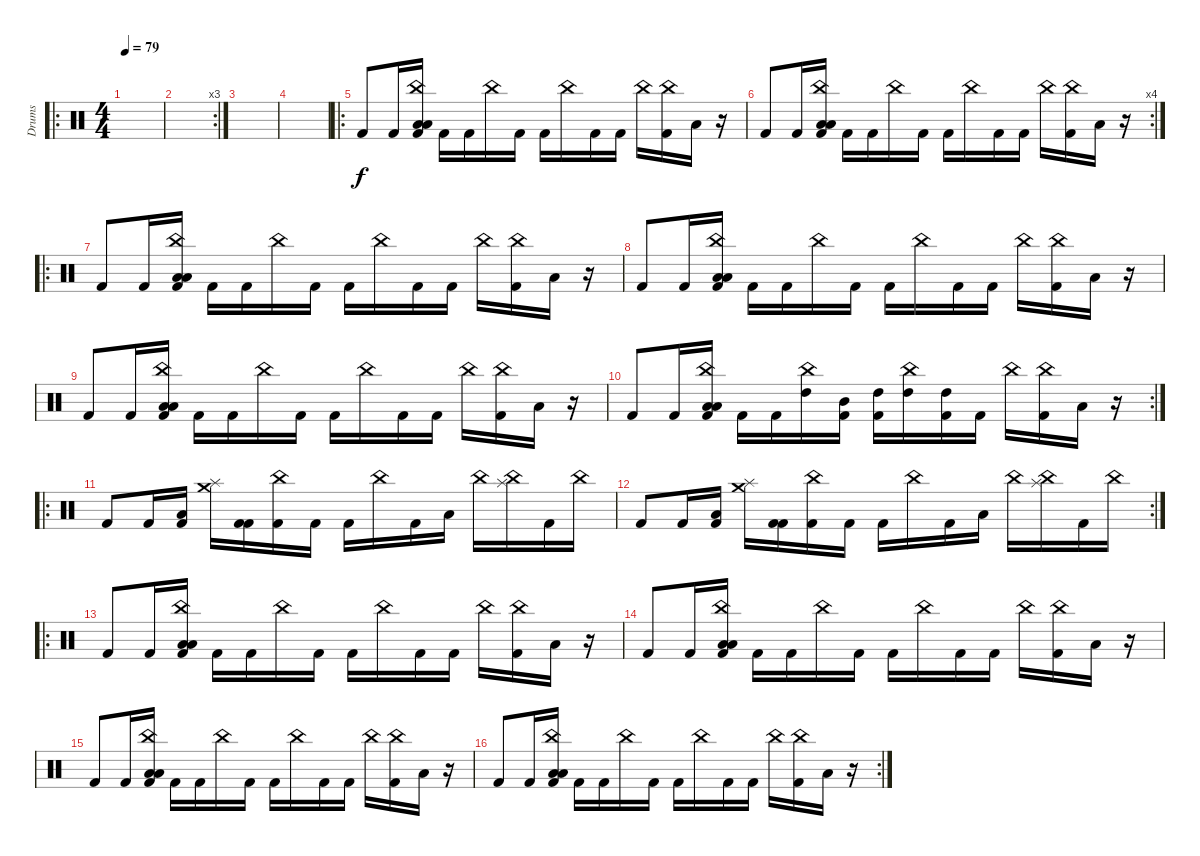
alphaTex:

\track ("Drums" "Drums") {instrument percussion}
\staff {score}
\articulation defaults
\ro
\ts (4 4)
\tempo 79
\clef neutral
\ks c
|
\rc 3
|
|
|
\ro "Kick (hit) 2".8 "Kick (hit) 2".16
("China (hit)" "Kick (hit) 2" "Low Tom (hit)" "Low Tom (hit)").16 "Kick (hit) 2".16 "Kick (hit) 2".16 "China (hit)".16 "Kick (hit) 2".16 "Kick (hit) 2".16 "China (hit)".16 "Kick (hit) 2".16 "Kick (hit) 2".16 "China (hit)".16 ("Kick (hit) 2" "China (hit)").16 "Low Tom (hit)".16 r.16 |
\rc 4 "Kick (hit) 2".8 "Kick (hit) 2".16
("China (hit)" "Kick (hit) 2" "Low Tom (hit)" "Low Tom (hit)").16 "Kick (hit) 2".16 "Kick (hit) 2".16 "China (hit)".16 "Kick (hit) 2".16 "Kick (hit) 2".16 "China (hit)".16 "Kick (hit) 2".16 "Kick (hit) 2".16 "China (hit)".16 ("Kick (hit) 2" "China (hit)").16 "Low Tom (hit)".16 r.16 |
\ro "Kick (hit) 2".8 "Kick (hit) 2".16
("China (hit)" "Kick (hit) 2" "Low Tom (hit)" "Low Tom (hit)").16 "Kick (hit) 2".16 "Kick (hit) 2".16 "China (hit)".16 "Kick (hit) 2".16 "Kick (hit) 2".16 "China (hit)".16 "Kick (hit) 2".16 "Kick (hit) 2".16 "China (hit)".16 ("Kick (hit) 2" "China (hit)").16 "Low Tom (hit)".16 r.16 |
"Kick (hit) 2".8 "Kick (hit) 2".16 ("China (hit)" "Kick (hit) 2" "Low Tom (hit)" "Low Tom (hit)").16 "Kick (hit) 2".16 "Kick (hit) 2".16 "China (hit)".16 "Kick (hit) 2".16 "Kick (hit) 2".16 "China (hit)".16 "Kick (hit) 2".16 "Kick (hit) 2".16 "China (hit)".16 ("Kick (hit) 2" "China (hit)").16 "Low Tom (hit)".16 r.16 |
"Kick (hit) 2".8 "Kick (hit) 2".16 ("China (hit)" "Kick (hit) 2" "Low Tom (hit)" "Low Tom (hit)").16 "Kick (hit) 2".16 "Kick (hit) 2".16 "China (hit)".16 "Kick (hit) 2".16 "Kick (hit) 2".16 "China (hit)".16 "Kick (hit) 2".16 "Kick (hit) 2".16 "China (hit)".16 ("Kick (hit) 2" "China (hit)").16 "Low Tom (hit)".16 r.16 |
\rc 2 "Kick (hit) 2".8 "Kick (hit) 2".16
("China (hit)" "Kick (hit) 2" "Low Tom (hit)" "Low Tom (hit)").16 "Kick (hit) 2".16 "Kick (hit) 2".16 ("High Tom (hit)" "China (hit)").16 ("Mid Tom (hit)" "Kick (hit) 2").16 ("High Tom (hit)" "Kick (hit) 2").16 ("High Tom (hit)" "China (hit)").16 ("High Tom (hit)" "Kick (hit) 2").16 "Kick (hit) 2".16 "China (hit)".16 ("Kick (hit) 2" "China (hit)").16 "Low Tom (hit)".16 r.16 |
\ro "Kick (hit) 2".8 "Kick (hit) 2".16
("Low Floor Tom (hit)" "Kick (hit) 2").16 ("Splash (hit)" "Crash medium (hit)").16 ("Kick (hit) 2" "Kick (hit) 2").16 ("China (hit)" "Kick (hit) 2").16 "Kick (hit) 2".16 "Kick (hit) 2".16 "China (hit)".16 "Kick (hit) 2".16 "Low Tom (hit)".16 "China (hit)".16 ("Splash (hit)" "China (hit)").16 "Kick (hit) 2".16 "China (hit)".16 |
\rc 2 "Kick (hit) 2".8 "Kick (hit) 2".16
("Low Floor Tom (hit)" "Kick (hit) 2").16 ("Splash (hit)" "Crash medium (hit)").16 ("Kick (hit) 2" "Kick (hit) 2").16 ("China (hit)" "Kick (hit) 2").16 "Kick (hit) 2".16 "Kick (hit) 2".16 "China (hit)".16 "Kick (hit) 2".16 "Low Tom (hit)".16 "China (hit)".16 ("Splash (hit)" "China (hit)").16 "Kick (hit) 2".16 "China (hit)".16 |
\ro "Kick (hit) 2".8 "Kick (hit) 2".16
("China (hit)" "Kick (hit) 2" "Low Tom (hit)" "Low Tom (hit)").16 "Kick (hit) 2".16 "Kick (hit) 2".16 "China (hit)".16 "Kick (hit) 2".16 "Kick (hit) 2".16 "China (hit)".16 "Kick (hit) 2".16 "Kick (hit) 2".16 "China (hit)".16 ("Kick (hit) 2" "China (hit)").16 "Low Tom (hit)".16 r.16 |
"Kick (hit) 2".8 "Kick (hit) 2".16 ("China (hit)" "Kick (hit) 2" "Low Tom (hit)" "Low Tom (hit)").16 "Kick (hit) 2".16 "Kick (hit) 2".16 "China (hit)".16 "Kick (hit) 2".16 "Kick (hit) 2".16 "China (hit)".16 "Kick (hit) 2".16 "Kick (hit) 2".16 "China (hit)".16 ("Kick (hit) 2" "China (hit)").16 "Low Tom (hit)".16 r.16 |
"Kick (hit) 2".8 "Kick (hit) 2".16 ("China (hit)" "Kick (hit) 2" "Low Tom (hit)" "Low Tom (hit)").16 "Kick (hit) 2".16 "Kick (hit) 2".16 "China (hit)".16 "Kick (hit) 2".16 "Kick (hit) 2".16 "China (hit)".16 "Kick (hit) 2".16 "Kick (hit) 2".16 "China (hit)".16 ("Kick (hit) 2" "China (hit)").16 "Low Tom (hit)".16 r.16 |
\rc 2 "Kick (hit) 2".8 "Kick (hit) 2".16
("China (hit)" "Kick (hit) 2" "Low Tom (hit)" "Low Tom (hit)").16 "Kick (hit) 2".16 "Kick (hit) 2".16 "China (hit)".16 "Kick (hit) 2".16 "Kick (hit) 2".16 "China (hit)".16 "Kick (hit) 2".16 "Kick (hit) 2".16 "China (hit)".16 ("Kick (hit) 2" "China (hit)").16 "Low Tom (hit)".16 r.16
